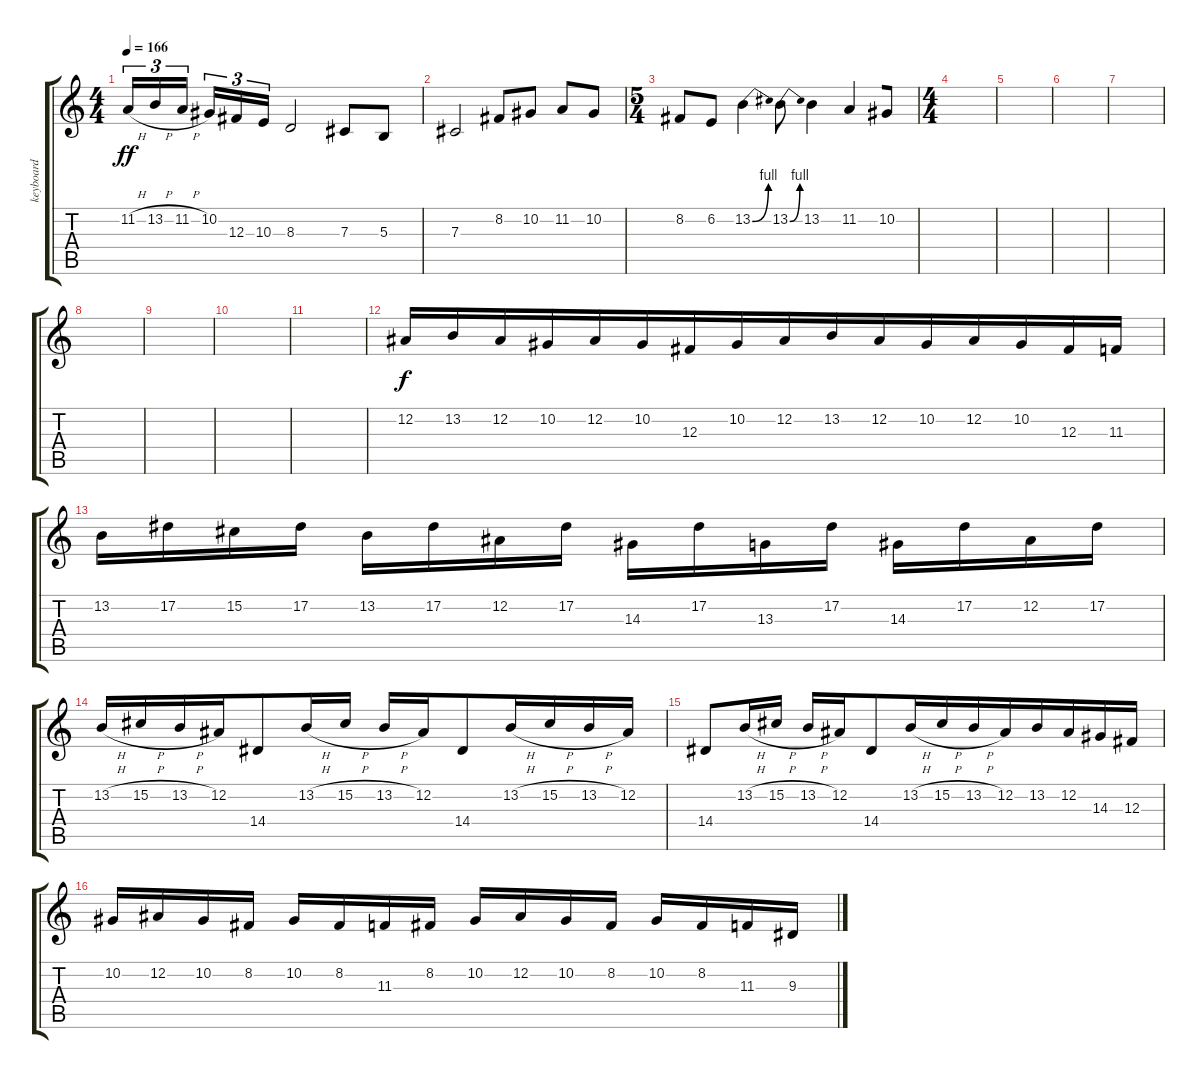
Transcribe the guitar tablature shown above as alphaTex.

\track ("keyboard" "keyboard") {instrument lead1square}
\staff {score tabs}
\tuning (Eb4 Bb3 Gb3 Db3 Ab2 Eb2) {hide}
\ts (4 4)
\tempo 166
\clef g2
\ks c
11.2{h}.16{tu (3 2) dy ff} 13.2{h}.16{tu (3 2) beam merge} 11.2{h}.16{tu (3 2) beam splitsecondary} 10.2.16{tu (3 2) beam merge} 12.3.16{tu (3 2)} 10.3.16{tu (3 2)} 8.3.2 7.3.8{beam merge} 5.3.8 |
7.3.2 8.2.8 10.2.8 11.2.8{beam merge} 10.2.8 |
\ts (5 4)
8.2.8 6.2.8 13.2{be (bend 0 0 60 4)}.4 13.2{be (bend 0 0 60 4)}.8 13.2.4 11.2.4{beam merge} 10.2.8 |
\ts (4 4)
|
|
|
|
|
|
|
|
12.2.16{dy f instrument koto} 13.2.16 12.2.16 10.2.16{beam merge} 12.2.16{beam merge} 10.2.16{beam merge} 12.3.16{beam merge} 10.2.16{beam merge} 12.2.16{beam merge} 13.2.16 12.2.16{beam merge} 10.2.16{beam merge} 12.2.16{beam merge} 10.2.16 12.3.16 11.3.16 |
13.2.16 17.2.16 15.2.16{beam merge} 17.2.16 13.2.16{beam merge} 17.2.16 12.2.16 17.2.16 14.3.16 17.2.16{beam merge} 13.3.16 17.2.16 14.3.16{beam merge} 17.2.16 12.2.16 17.2.16 |
13.2{h}.16 15.2{h}.16 13.2{h}.16 12.2.16{beam merge} 14.4.8{beam merge} 13.2{h}.16 15.2{h}.16 13.2{h}.16 12.2.16{beam merge} 14.4.8{beam merge} 13.2{h}.16 15.2{h}.16 13.2{h}.16 12.2.16 |
14.4.8{beam merge} 13.2{h}.16 15.2{h}.16 13.2{h}.16 12.2.16{beam merge} 14.4.8{beam merge} 13.2{h}.16 15.2{h}.16 13.2{h}.16 12.2.16{beam merge} 13.2.16 12.2.16 14.3.16 12.3.16 |
10.2.16{beam merge} 12.2.16{beam merge} 10.2.16 8.2.16 10.2.16 8.2.16 11.3.16{beam merge} 8.2.16 10.2.16{beam merge} 12.2.16{beam merge} 10.2.16 8.2.16 10.2.16 8.2.16 11.3.16 9.3.16
